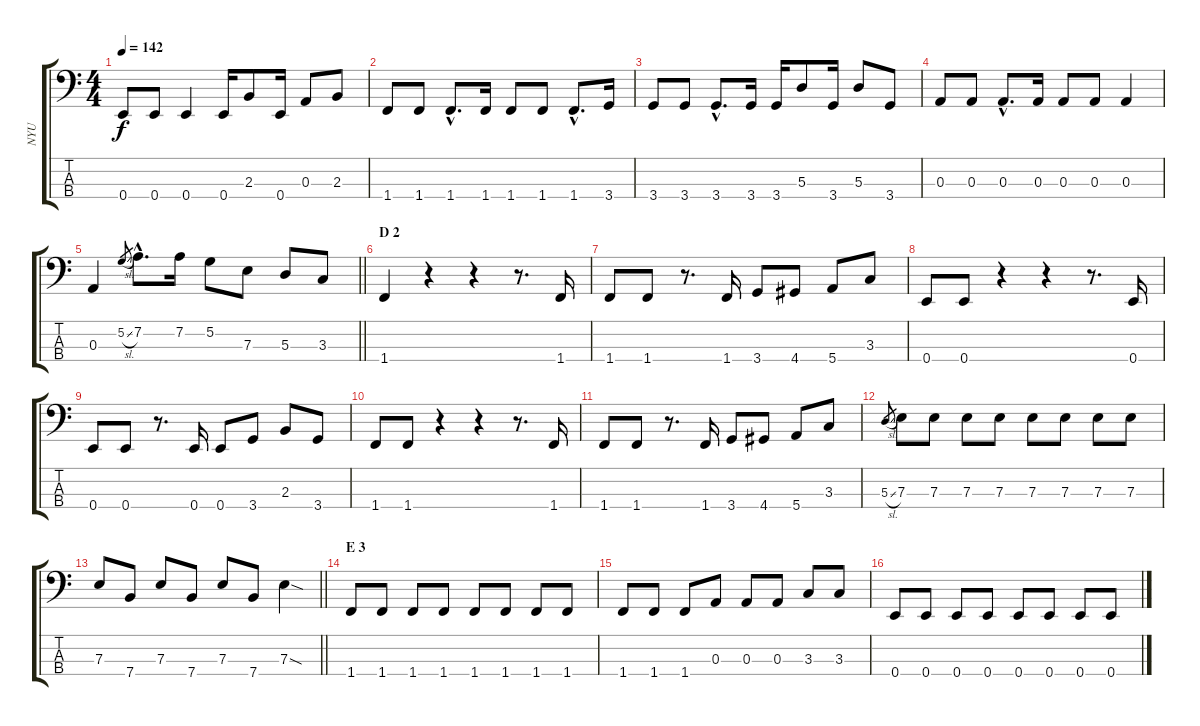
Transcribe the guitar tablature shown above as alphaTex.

\track ("NYU" "NYU") {instrument electricbasspick}
\staff {score tabs}
\tuning (G2 D2 A1 E1) {hide}
\ts (4 4)
\tempo 142
\clef f4
\ks c
0.4.8{dy f} 0.4.8 0.4.4 0.4.16 2.3.8 0.4.16 0.3.8 2.3.8 |
1.4.8 1.4.8 1.4{hac}.8{d} 1.4.16 1.4.8 1.4.8 1.4{hac}.8{d} 3.4.16 |
3.4.8 3.4.8 3.4{hac}.8{d} 3.4.16 3.4.16 5.3.8 3.4.16 5.3.8 3.4.8 |
0.3.8 0.3.8 0.3{hac}.8{d} 0.3.16 0.3.8 0.3.8 0.3.4 |
\barLineRight lightlight
0.3.4 5.2{sl}.8{gr} 7.2{hac}.8{d} 7.2.16 5.2.8 7.3.8 5.3.8 3.3.8 |
\section ("" "D 2")
1.4.4 r.4 r.4 r.8{d} 1.4.16 |
1.4.8 1.4.8 r.8{d} 1.4.16 3.4.8 4.4.8 5.4.8 3.3.8 |
0.4.8 0.4.8 r.4 r.4 r.8{d} 0.4.16 |
0.4.8 0.4.8 r.8{d} 0.4.16 0.4.8 3.4.8 2.3.8 3.4.8 |
1.4.8 1.4.8 r.4 r.4 r.8{d} 1.4.16 |
1.4.8 1.4.8 r.8{d} 1.4.16 3.4.8 4.4.8 5.4.8 3.3.8 |
5.3{sl}.8{gr} 7.3.8 7.3.8 7.3.8 7.3.8 7.3.8 7.3.8 7.3.8 7.3.8 |
\barLineRight lightlight
7.3.8 7.4.8 7.3.8 7.4.8 7.3.8 7.4.8 7.3{sod}.4 |
\section ("" "E 3")
1.4.8 1.4.8 1.4.8 1.4.8 1.4.8 1.4.8 1.4.8 1.4.8 |
1.4.8 1.4.8 1.4.8 0.3.8 0.3.8 0.3.8 3.3.8 3.3.8 |
0.4.8 0.4.8 0.4.8 0.4.8 0.4.8 0.4.8 0.4.8 0.4.8
